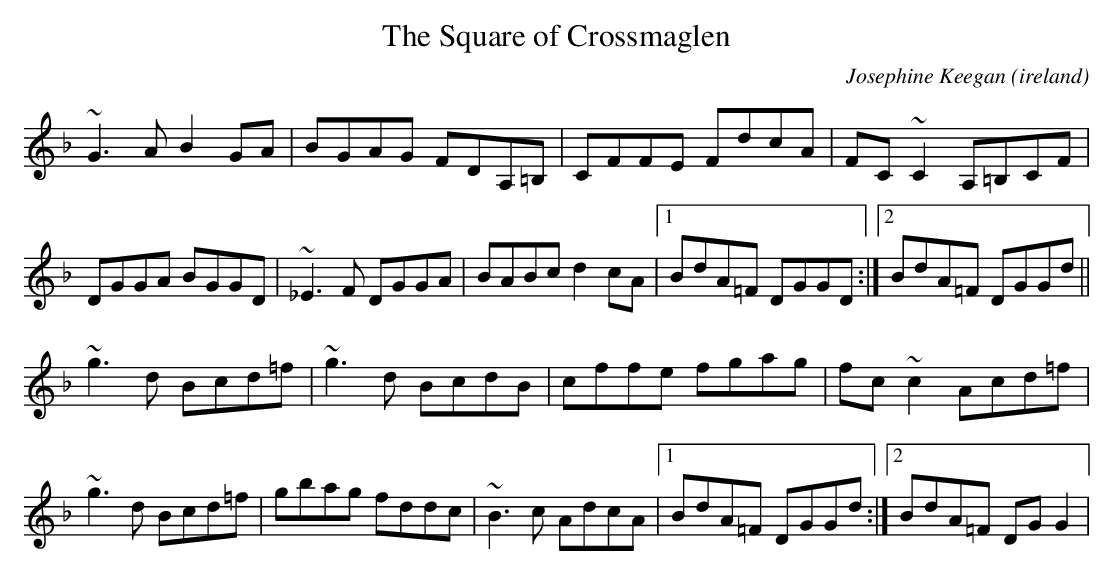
X:1
T:The Square of Crossmaglen
O:ireland
C:Josephine Keegan
K:Gdor
~G3A B2GA|BGAG FDA,=B,|CFFE FdcA|FC~C2 A,=B,CF|
DGGA BGGD|~_E3F DGGA|BABc d2cA|1 BdA=F DGGD:|2 BdA=F DGGd||
~g3d Bcd=f|~g3d BcdB|cffe fgag|fc~c2 Acd=f|
~g3d Bcd=f|gbag fddc|~B3c AdcA|1 BdA=F DGGd:|2 BdA=F DGG2|
